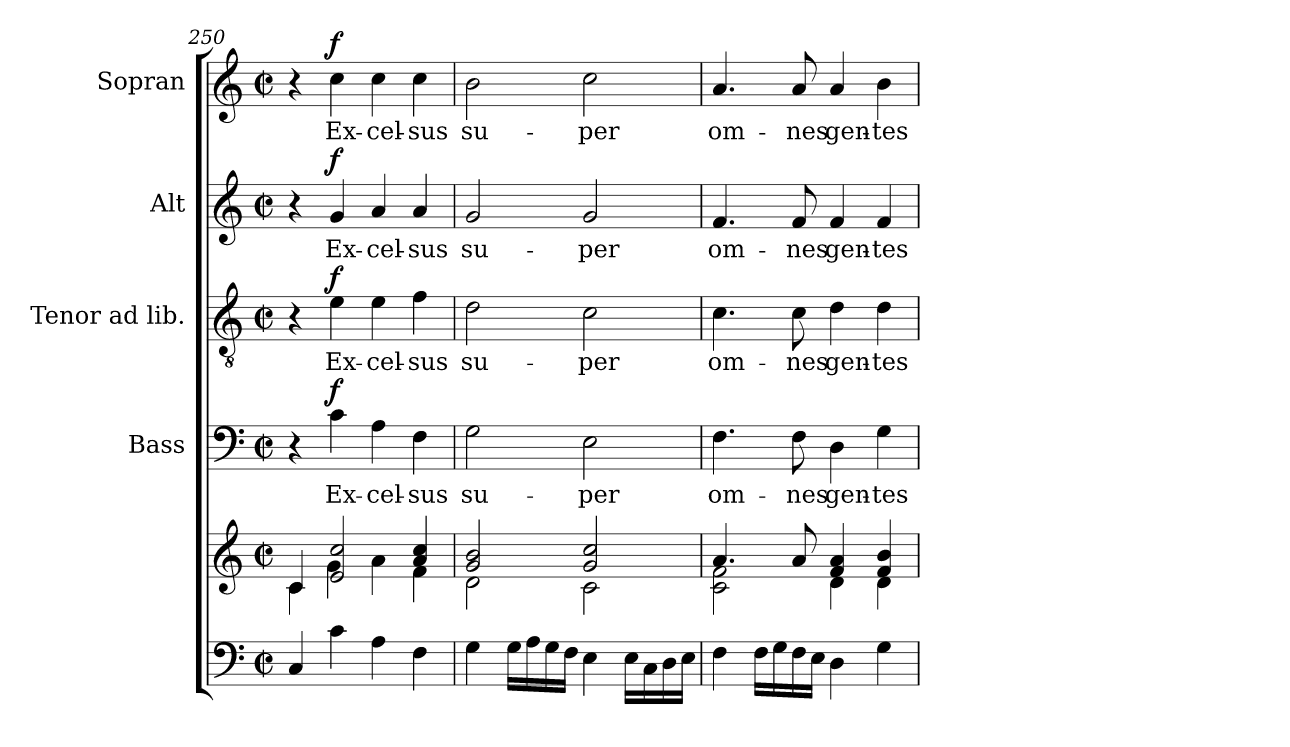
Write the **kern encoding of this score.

**kern	**kern	**kern	**text	**dynam	**kern	**text	**dynam	**kern	**text	**dynam	**kern	**text	**dynam
*part5	*part5	*part4	*part4	*part4	*part3	*part3	*part3	*part2	*part2	*part2	*part1	*part1	*part1
*staff6	*staff5	*staff4	*staff4	*staff4	*staff3	*staff3	*staff3	*staff2	*staff2	*staff2	*staff1	*staff1	*staff1
*	*	*I"Bass	*	*	*I"Tenor ad lib.	*	*	*I"Alt	*	*	*I"Sopran	*	*
*	*	*I'B.	*	*	*I'T.	*	*	*I'A.	*	*	*I'S.	*	*
*clefF4	*clefG2	*clefF4	*	*	*clefGv2	*	*	*clefG2	*	*	*clefG2	*	*
*k[]	*k[]	*k[]	*	*	*k[]	*	*	*k[]	*	*	*k[]	*	*
*C:	*C:	*C:	*	*	*C:	*	*	*C:	*	*	*C:	*	*
*M2/2	*M2/2	*M2/2	*	*	*M2/2	*	*	*M2/2	*	*	*M2/2	*	*
*met(c|)	*met(c|)	*met(c|)	*	*	*met(c|)	*	*	*met(c|)	*	*	*met(c|)	*	*
=250	=250	=250	=250	=250	=250	=250	=250	=250	=250	=250	=250	=250	=250
*	*^	*	*	*	*	*	*	*	*	*	*	*	*
4C/	4c/	4c\	4r	.	.	4r	.	.	4r	.	.	4r	.	.
!	!	!	!	!LO:LY:b	!LO:DY:a	!	!LO:LY:b	!LO:DY:a	!	!LO:LY:b	!LO:DY:a	!	!LO:LY:b	!LO:DY:a
4c\	2e/ 2cc/	4g\	4c\	Ex-	f	4e\	Ex-	f	4g/	Ex-	f	4cc\	Ex-	f
!	!	!	!	!LO:LY:b	!	!	!LO:LY:b	!	!	!LO:LY:b	!	!	!LO:LY:b	!
4A\	.	4a\	4A\	-cel-	.	4e\	-cel-	.	4a/	-cel-	.	4cc\	-cel-	.
!	!	!	!	!LO:LY:b	!	!	!LO:LY:b	!	!	!LO:LY:b	!	!	!LO:LY:b	!
4F\	4a/ 4cc/	4f\	4F\	-sus	.	4f\	-sus	.	4a/	-sus	.	4cc\	-sus	.
=251	=251	=251	=251	=251	=251	=251	=251	=251	=251	=251	=251	=251	=251	=251
!	!	!	!	!LO:LY:b	!	!	!LO:LY:b	!	!	!LO:LY:b	!	!	!LO:LY:b	!
4G\	2g/ 2b/	2d\	2G\	su-	.	2d\	su-	.	2g/	su-	.	2b\	su-	.
16G\LL	.	.	.	.	.	.	.	.	.	.	.	.	.	.
16A\	.	.	.	.	.	.	.	.	.	.	.	.	.	.
16G\	.	.	.	.	.	.	.	.	.	.	.	.	.	.
16F\JJ	.	.	.	.	.	.	.	.	.	.	.	.	.	.
!	!	!	!	!LO:LY:b	!	!	!LO:LY:b	!	!	!LO:LY:b	!	!	!LO:LY:b	!
4E\	2g/ 2cc/	2c\	2E\	-per	.	2c\	-per	.	2g/	-per	.	2cc\	-per	.
16E\LL	.	.	.	.	.	.	.	.	.	.	.	.	.	.
16C\	.	.	.	.	.	.	.	.	.	.	.	.	.	.
16D\	.	.	.	.	.	.	.	.	.	.	.	.	.	.
16E\JJ	.	.	.	.	.	.	.	.	.	.	.	.	.	.
=252	=252	=252	=252	=252	=252	=252	=252	=252	=252	=252	=252	=252	=252	=252
!	!	!	!	!LO:LY:b	!	!	!LO:LY:b	!	!	!LO:LY:b	!	!	!LO:LY:b	!
4F\	4.a/	2c\ 2f\	4.F\	om-	.	4.c\	om-	.	4.f/	om-	.	4.a/	om-	.
16F\LL	.	.	.	.	.	.	.	.	.	.	.	.	.	.
16G\	.	.	.	.	.	.	.	.	.	.	.	.	.	.
!	!	!	!	!LO:LY:b	!	!	!LO:LY:b	!	!	!LO:LY:b	!	!	!LO:LY:b	!
16F\	8a/	.	8F\	-nes	.	8c\	-nes	.	8f/	-nes	.	8a/	-nes	.
16E\JJ	.	.	.	.	.	.	.	.	.	.	.	.	.	.
!	!	!	!	!LO:LY:b	!	!	!LO:LY:b	!	!	!LO:LY:b	!	!	!LO:LY:b	!
4D\	4f/ 4a/	4d\	4D\	gen-	.	4d\	gen-	.	4f/	gen-	.	4a/	gen-	.
!	!	!	!	!LO:LY:b	!	!	!LO:LY:b	!	!	!LO:LY:b	!	!	!LO:LY:b	!
4G\	4f/ 4b/	4d\	4G\	-tes	.	4d\	-tes	.	4f/	-tes	.	4b\	-tes	.
*	*v	*v	*	*	*	*	*	*	*	*	*	*	*	*
=	=	=	=	=	=	=	=	=	=	=	=	=	=
*-	*-	*-	*-	*-	*-	*-	*-	*-	*-	*-	*-	*-	*-
